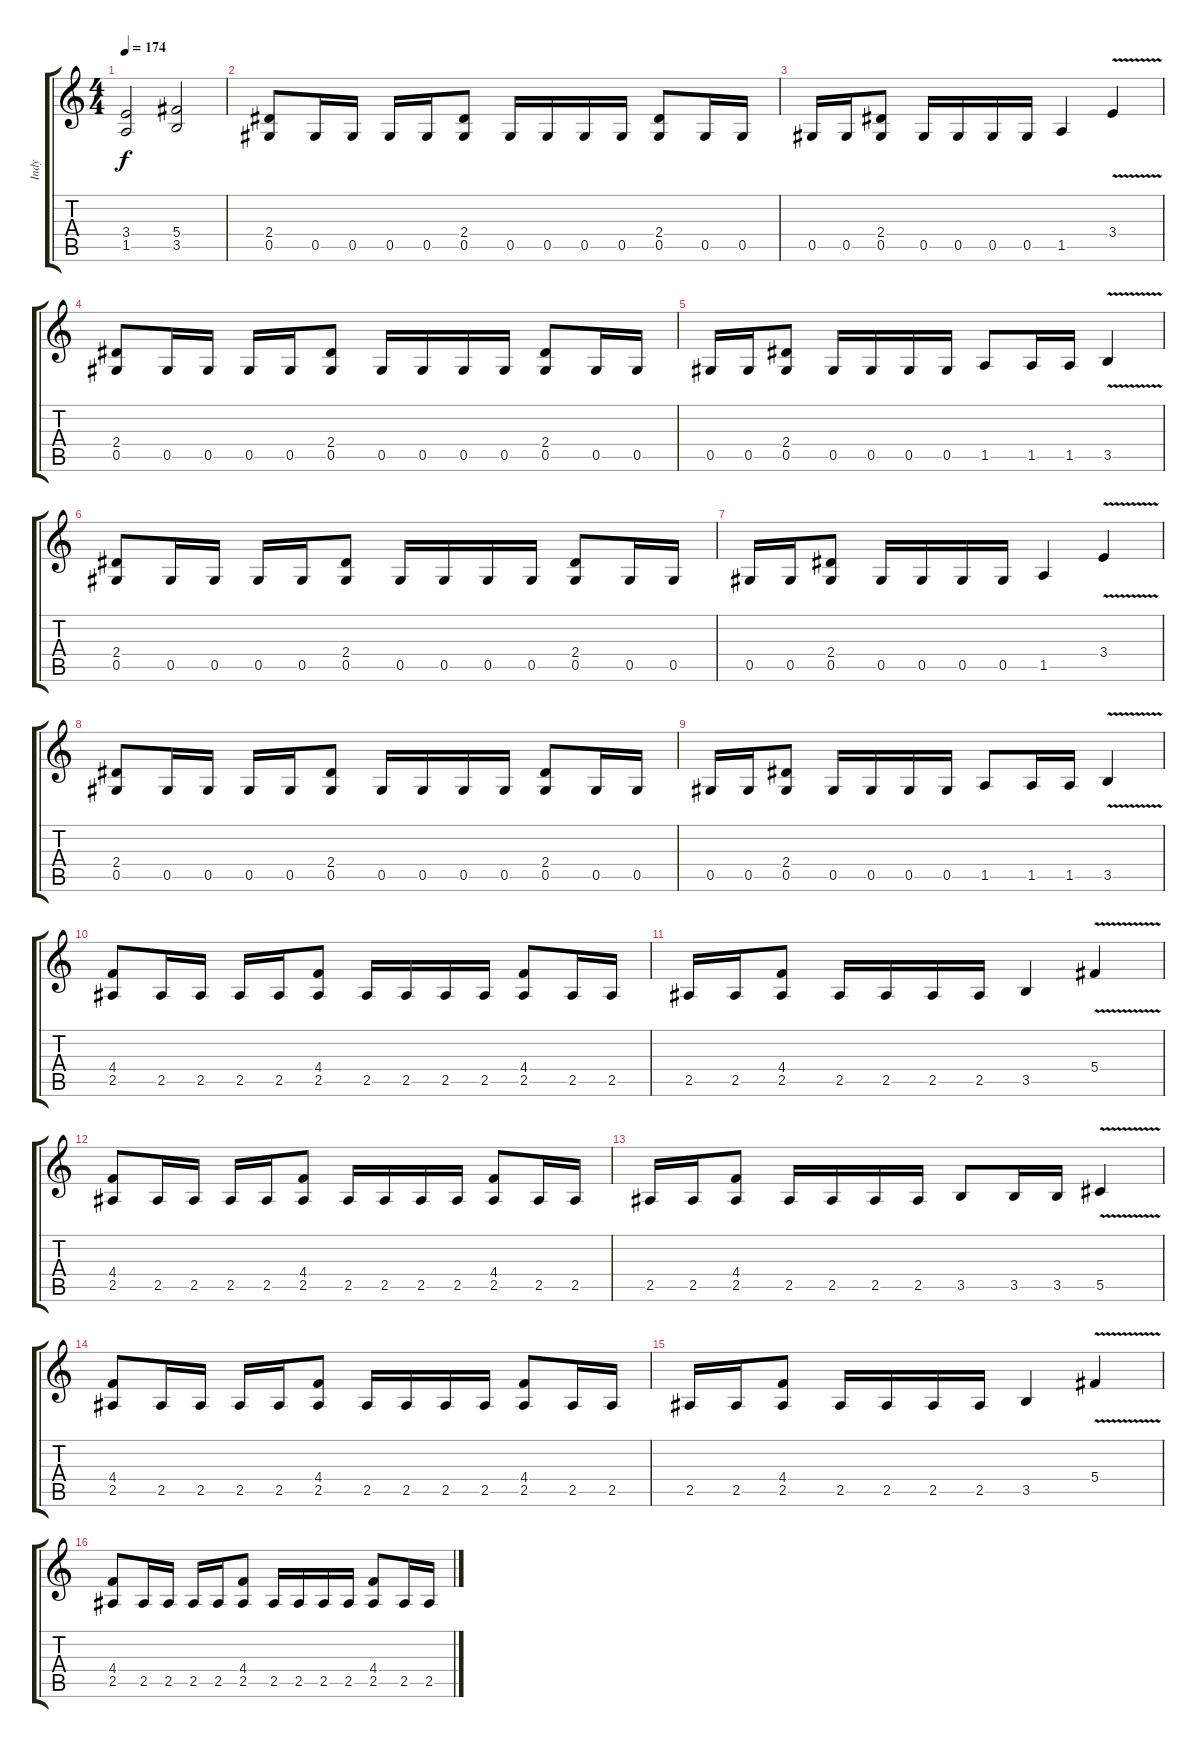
\track ("Indy" "Indy") {instrument distortionguitar}
\staff {score tabs}
\tuning (Eb4 Bb3 Gb3 Db3 Ab2 Eb2) {hide}
\ts (4 4)
\tempo 174
\clef g2
\ks c
(3.4 1.5).2{dy f} (5.4 3.5).2 |
(2.4 0.5).8 0.5.16 0.5.16 0.5.16 0.5.16 (2.4 0.5).8 0.5.16 0.5.16 0.5.16 0.5.16 (2.4 0.5).8 0.5.16 0.5.16 |
0.5.16 0.5.16 (2.4 0.5).8 0.5.16 0.5.16 0.5.16 0.5.16 1.5.4 3.4{v}.4 |
(2.4 0.5).8 0.5.16 0.5.16 0.5.16 0.5.16 (2.4 0.5).8 0.5.16 0.5.16 0.5.16 0.5.16 (2.4 0.5).8 0.5.16 0.5.16 |
0.5.16 0.5.16 (2.4 0.5).8 0.5.16 0.5.16 0.5.16 0.5.16 1.5.8 1.5.16 1.5.16 3.5{v}.4 |
(2.4 0.5).8 0.5.16 0.5.16 0.5.16 0.5.16 (2.4 0.5).8 0.5.16 0.5.16 0.5.16 0.5.16 (2.4 0.5).8 0.5.16 0.5.16 |
0.5.16 0.5.16 (2.4 0.5).8 0.5.16 0.5.16 0.5.16 0.5.16 1.5.4 3.4{v}.4 |
(2.4 0.5).8 0.5.16 0.5.16 0.5.16 0.5.16 (2.4 0.5).8 0.5.16 0.5.16 0.5.16 0.5.16 (2.4 0.5).8 0.5.16 0.5.16 |
0.5.16 0.5.16 (2.4 0.5).8 0.5.16 0.5.16 0.5.16 0.5.16 1.5.8 1.5.16 1.5.16 3.5{v}.4 |
(4.4 2.5).8 2.5.16 2.5.16 2.5.16 2.5.16 (4.4 2.5).8 2.5.16 2.5.16 2.5.16 2.5.16 (4.4 2.5).8 2.5.16 2.5.16 |
2.5.16 2.5.16 (4.4 2.5).8 2.5.16 2.5.16 2.5.16 2.5.16 3.5.4 5.4{v}.4 |
(4.4 2.5).8 2.5.16 2.5.16 2.5.16 2.5.16 (4.4 2.5).8 2.5.16 2.5.16 2.5.16 2.5.16 (4.4 2.5).8 2.5.16 2.5.16 |
2.5.16 2.5.16 (4.4 2.5).8 2.5.16 2.5.16 2.5.16 2.5.16 3.5.8 3.5.16 3.5.16 5.5{v}.4 |
(4.4 2.5).8 2.5.16 2.5.16 2.5.16 2.5.16 (4.4 2.5).8 2.5.16 2.5.16 2.5.16 2.5.16 (4.4 2.5).8 2.5.16 2.5.16 |
2.5.16 2.5.16 (4.4 2.5).8 2.5.16 2.5.16 2.5.16 2.5.16 3.5.4 5.4{v}.4 |
(4.4 2.5).8 2.5.16 2.5.16 2.5.16 2.5.16 (4.4 2.5).8 2.5.16 2.5.16 2.5.16 2.5.16 (4.4 2.5).8 2.5.16 2.5.16
